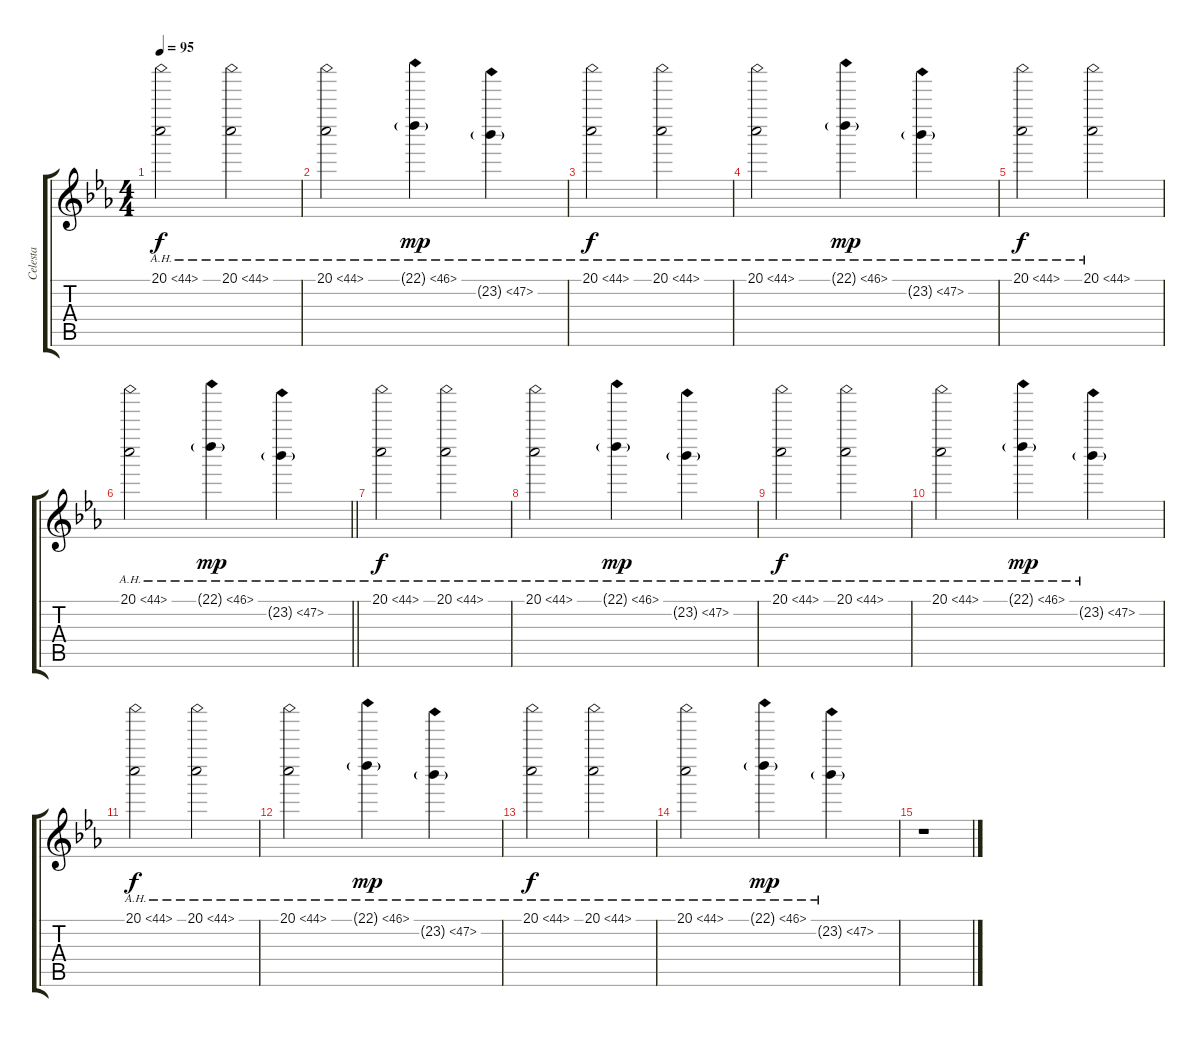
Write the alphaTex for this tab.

\track ("Celesta" "Celesta") {instrument celesta}
\staff {score tabs}
\tuning (E5 B4 G4 D4 A3 E3) {hide}
\ts (4 4)
\tempo 95
\clef g2
\ks eb
20.1{ah 24}.2{dy f} 20.1{ah 24}.2 |
20.1{ah 24}.2 22.1{ah 24 g}.4{dy mp} 23.2{ah 24 g}.4 |
20.1{ah 24}.2{dy f} 20.1{ah 24}.2 |
20.1{ah 24}.2 22.1{ah 24 g}.4{dy mp} 23.2{ah 24 g}.4 |
20.1{ah 24}.2{dy f} 20.1{ah 24}.2 |
\barLineRight lightlight
20.1{ah 24}.2 22.1{ah 24 g}.4{dy mp} 23.2{ah 24 g}.4 |
\section ("" "")
20.1{ah 24}.2{dy f} 20.1{ah 24}.2 |
20.1{ah 24}.2 22.1{ah 24 g}.4{dy mp} 23.2{ah 24 g}.4 |
20.1{ah 24}.2{dy f} 20.1{ah 24}.2 |
20.1{ah 24}.2 22.1{ah 24 g}.4{dy mp} 23.2{ah 24 g}.4 |
20.1{ah 24}.2{dy f} 20.1{ah 24}.2 |
20.1{ah 24}.2 22.1{ah 24 g}.4{dy mp} 23.2{ah 24 g}.4 |
20.1{ah 24}.2{dy f} 20.1{ah 24}.2 |
20.1{ah 24}.2 22.1{ah 24 g}.4{dy mp} 23.2{ah 24 g}.4 |
r.1
